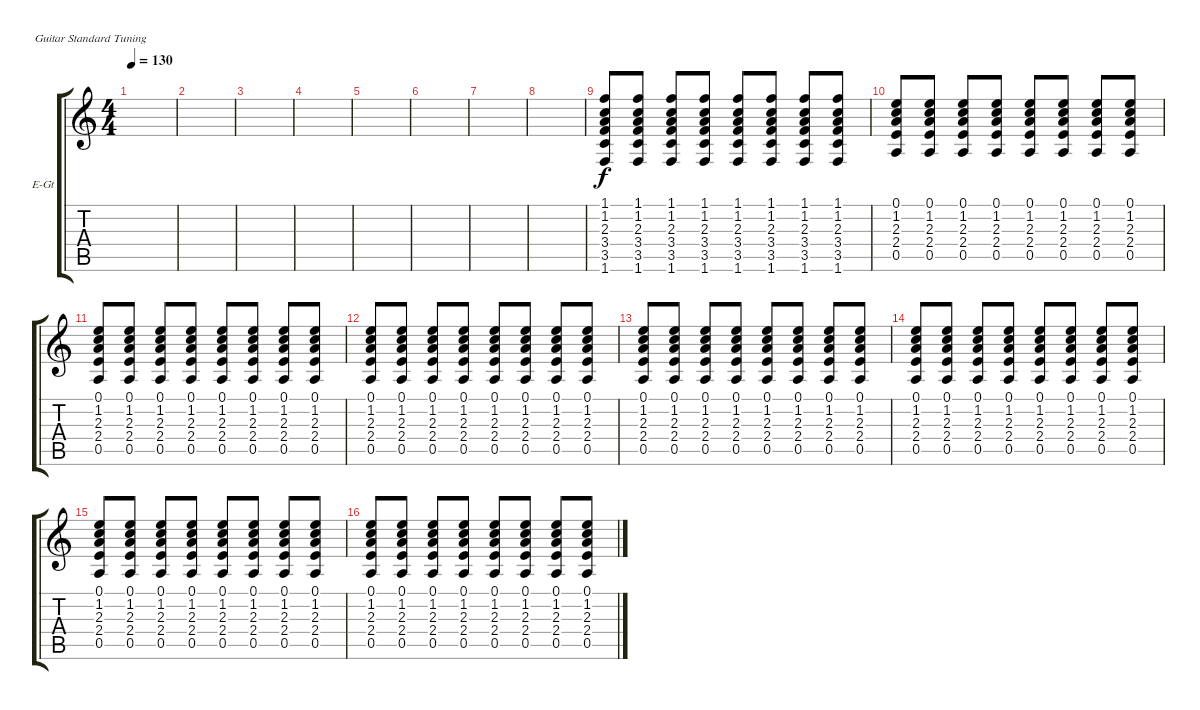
\defaultSystemsLayout 4
\bracketExtendMode groupsimilarinstruments
\firstSystemTrackNameOrientation horizontal
\otherSystemsTrackNameOrientation horizontal
\track ("В. Бутусов (гитара)" "E-Gt") {instrument electricguitarclean}
\staff {score tabs}
\tuning (E4 B3 G3 D3 A2 E2)
\ts (4 4)
\tempo 130
\clef g2
\ks c
|
|
|
|
|
|
|
|
(1.6 3.5 3.4 2.3 1.2 1.1).8 (1.6 3.5 3.4 2.3 1.2 1.1).8 (1.6 3.5 3.4 2.3 1.2 1.1).8 (1.6 3.5 3.4 2.3 1.2 1.1).8 (1.6 3.5 3.4 2.3 1.2 1.1).8 (1.6 3.5 3.4 2.3 1.2 1.1).8 (1.6 3.5 3.4 2.3 1.2 1.1).8 (1.6 3.5 3.4 2.3 1.2 1.1).8 |
(0.5 2.4 2.3 1.2 0.1).8 (0.5 2.4 2.3 1.2 0.1).8 (0.5 2.4 2.3 1.2 0.1).8 (0.5 2.4 2.3 1.2 0.1).8 (0.5 2.4 2.3 1.2 0.1).8 (0.5 2.4 2.3 1.2 0.1).8 (0.5 2.4 2.3 1.2 0.1).8 (0.5 2.4 2.3 1.2 0.1).8 |
(0.5 2.4 2.3 1.2 0.1).8 (0.5 2.4 2.3 1.2 0.1).8 (0.5 2.4 2.3 1.2 0.1).8 (0.5 2.4 2.3 1.2 0.1).8 (0.5 2.4 2.3 1.2 0.1).8 (0.5 2.4 2.3 1.2 0.1).8 (0.5 2.4 2.3 1.2 0.1).8 (0.5 2.4 2.3 1.2 0.1).8 |
(0.5 2.4 2.3 1.2 0.1).8 (0.5 2.4 2.3 1.2 0.1).8 (0.5 2.4 2.3 1.2 0.1).8 (0.5 2.4 2.3 1.2 0.1).8 (0.5 2.4 2.3 1.2 0.1).8 (0.5 2.4 2.3 1.2 0.1).8 (0.5 2.4 2.3 1.2 0.1).8 (0.5 2.4 2.3 1.2 0.1).8 |
(0.5 2.4 2.3 1.2 0.1).8 (0.5 2.4 2.3 1.2 0.1).8 (0.5 2.4 2.3 1.2 0.1).8 (0.5 2.4 2.3 1.2 0.1).8 (0.5 2.4 2.3 1.2 0.1).8 (0.5 2.4 2.3 1.2 0.1).8 (0.5 2.4 2.3 1.2 0.1).8 (0.5 2.4 2.3 1.2 0.1).8 |
(0.5 2.4 2.3 1.2 0.1).8 (0.5 2.4 2.3 1.2 0.1).8 (0.5 2.4 2.3 1.2 0.1).8 (0.5 2.4 2.3 1.2 0.1).8 (0.5 2.4 2.3 1.2 0.1).8 (0.5 2.4 2.3 1.2 0.1).8 (0.5 2.4 2.3 1.2 0.1).8 (0.5 2.4 2.3 1.2 0.1).8 |
(0.5 2.4 2.3 1.2 0.1).8 (0.5 2.4 2.3 1.2 0.1).8 (0.5 2.4 2.3 1.2 0.1).8 (0.5 2.4 2.3 1.2 0.1).8 (0.5 2.4 2.3 1.2 0.1).8 (0.5 2.4 2.3 1.2 0.1).8 (0.5 2.4 2.3 1.2 0.1).8 (0.5 2.4 2.3 1.2 0.1).8 |
(0.5 2.4 2.3 1.2 0.1).8 (0.5 2.4 2.3 1.2 0.1).8 (0.5 2.4 2.3 1.2 0.1).8 (0.5 2.4 2.3 1.2 0.1).8 (0.5 2.4 2.3 1.2 0.1).8 (0.5 2.4 2.3 1.2 0.1).8 (0.5 2.4 2.3 1.2 0.1).8 (0.5 2.4 2.3 1.2 0.1).8
